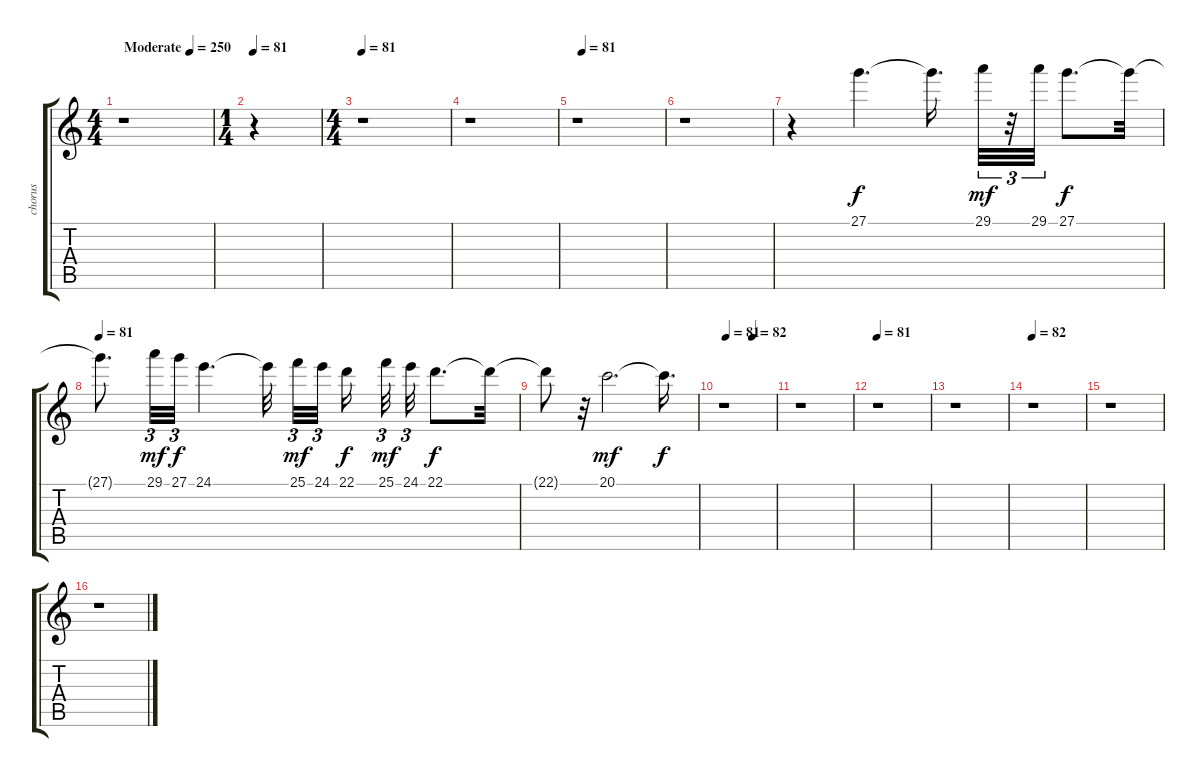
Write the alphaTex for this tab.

\track ("chorus" "chorus") {instrument ocarina}
\staff {score tabs}
\tuning (E4 B3 G3 D3 A2 E2) {hide}
\ts (4 4)
\tempo (250 "Moderate")
\clef g2
\ks c
r.1{dy f instrument ocarina} |
\ts (1 4)
\tempo 81
r.4 |
\ts (4 4)
\tempo 81
r.1 |
r.1 |
\tempo (81 0.0625)
r.1 |
r.1 |
r.4 27.1.4{d} 27.1{t}.16{d} 29.1.32{tu (3 2) dy mf} r.32{tu (3 2)} 29.1.32{tu (3 2)} 27.1.8{d dy f} 27.1{t}.32 |
\tempo 81
27.1{t}.8{d} 29.1.32{tu (3 2) dy mf} 27.1.32{tu (3 2) dy f} 24.1.4{d} 24.1{t}.32{beam splitsecondary} 25.1.32{tu (3 2) dy mf} 24.1.32{tu (3 2) beam splitsecondary} 22.1.16{dy f} 25.1.32{tu (3 2) dy mf} 24.1.32{tu (3 2)} 22.1.8{d dy f} 22.1{t}.32 |
22.1{t}.8 r.32 20.1.2{d dy mf} 20.1{t}.16{d dy f} |
\tempo (81 0.0625)
\tempo (82 0.5625)
r.1 |
r.1 |
\tempo 81
r.1 |
r.1 |
\tempo 82
r.1 |
r.1 |
r.1
